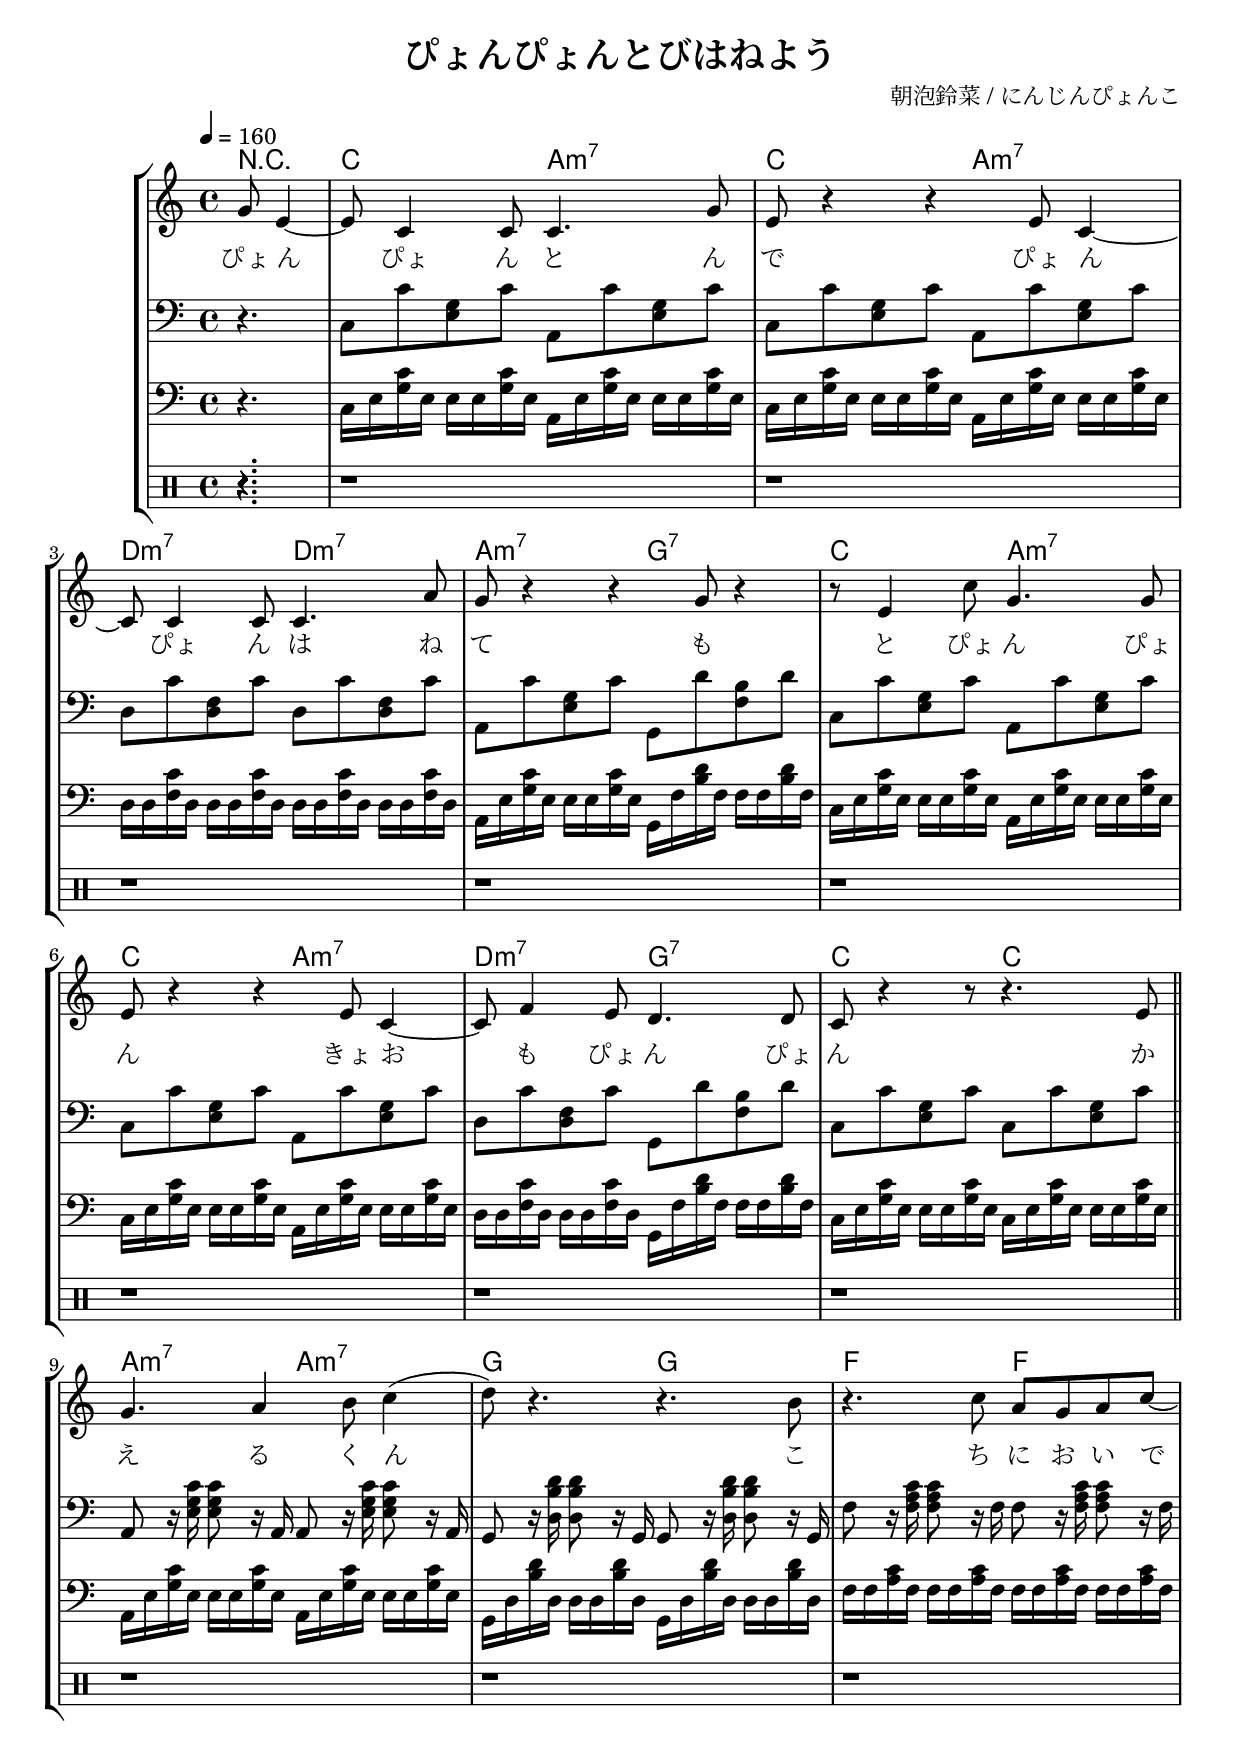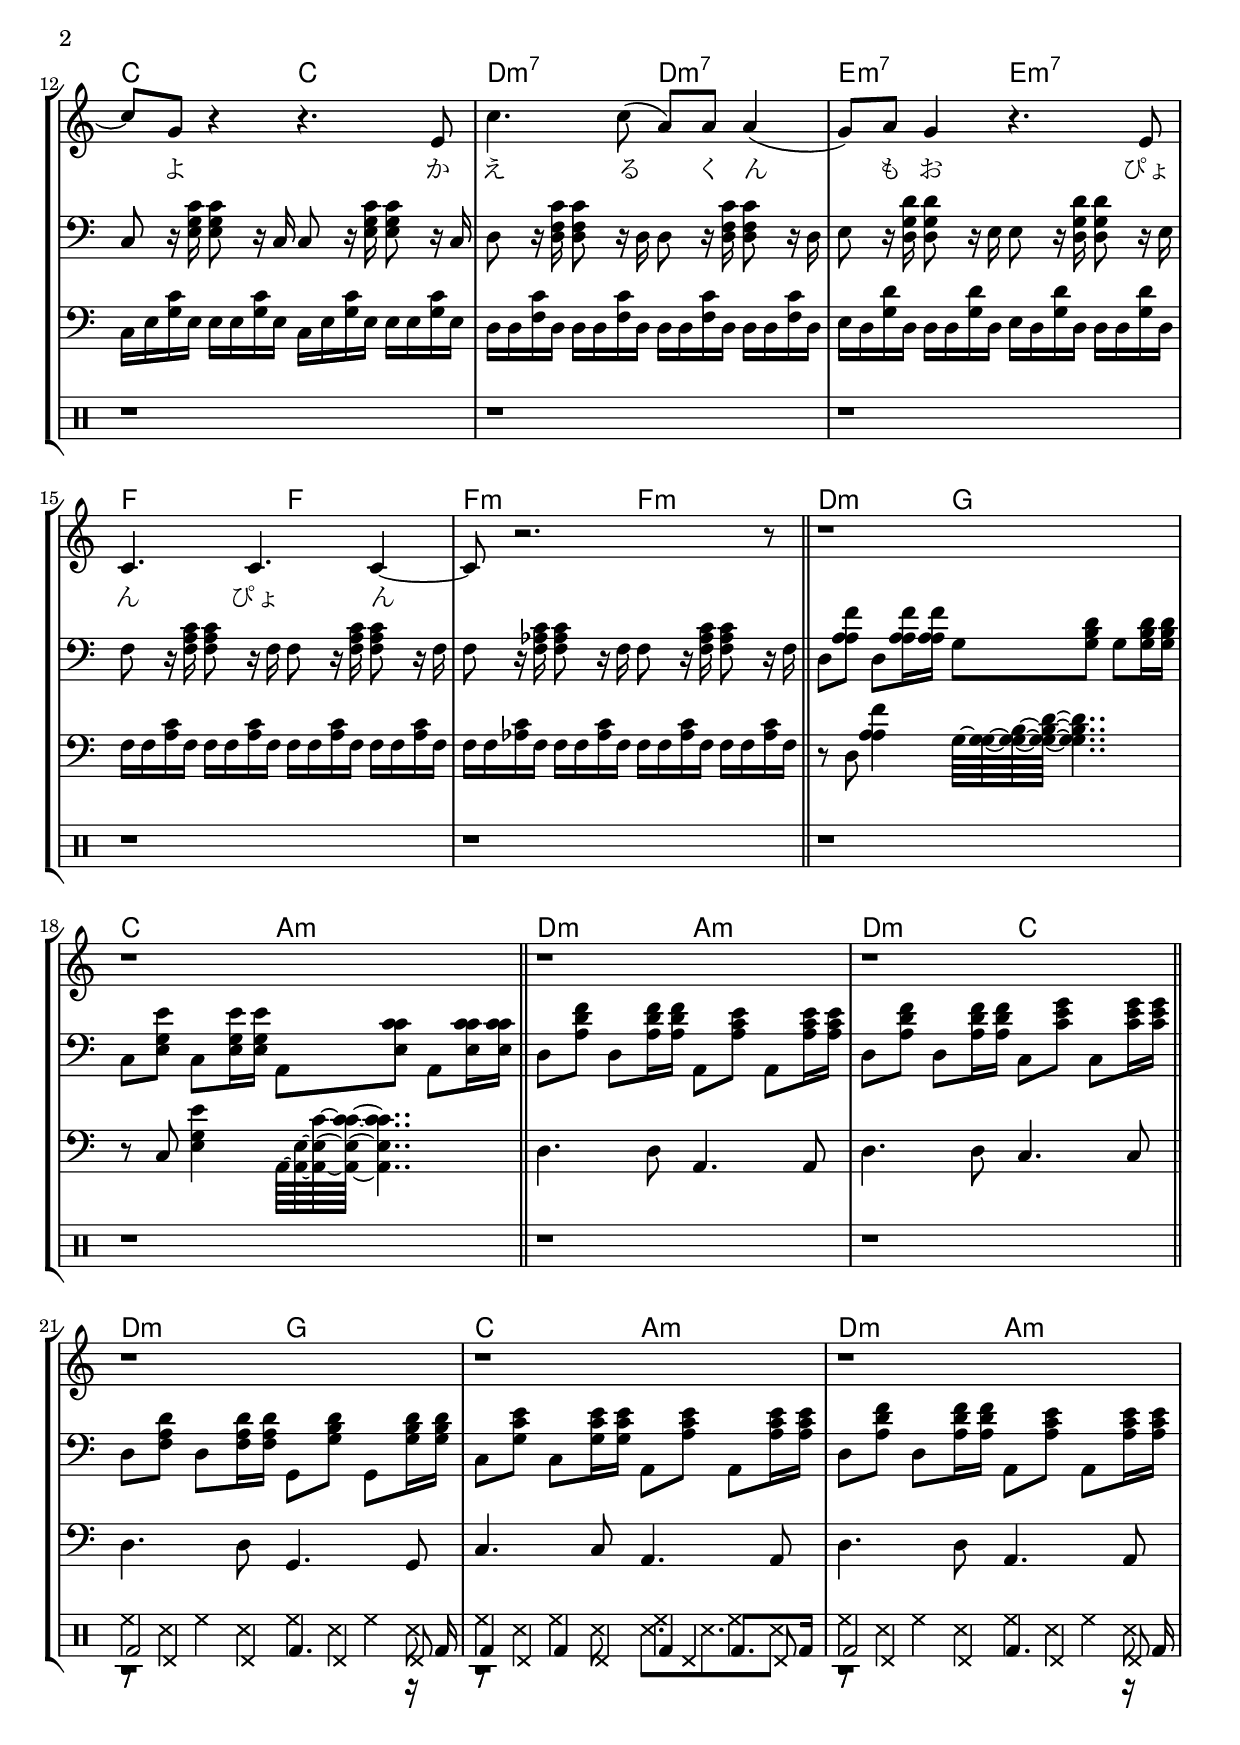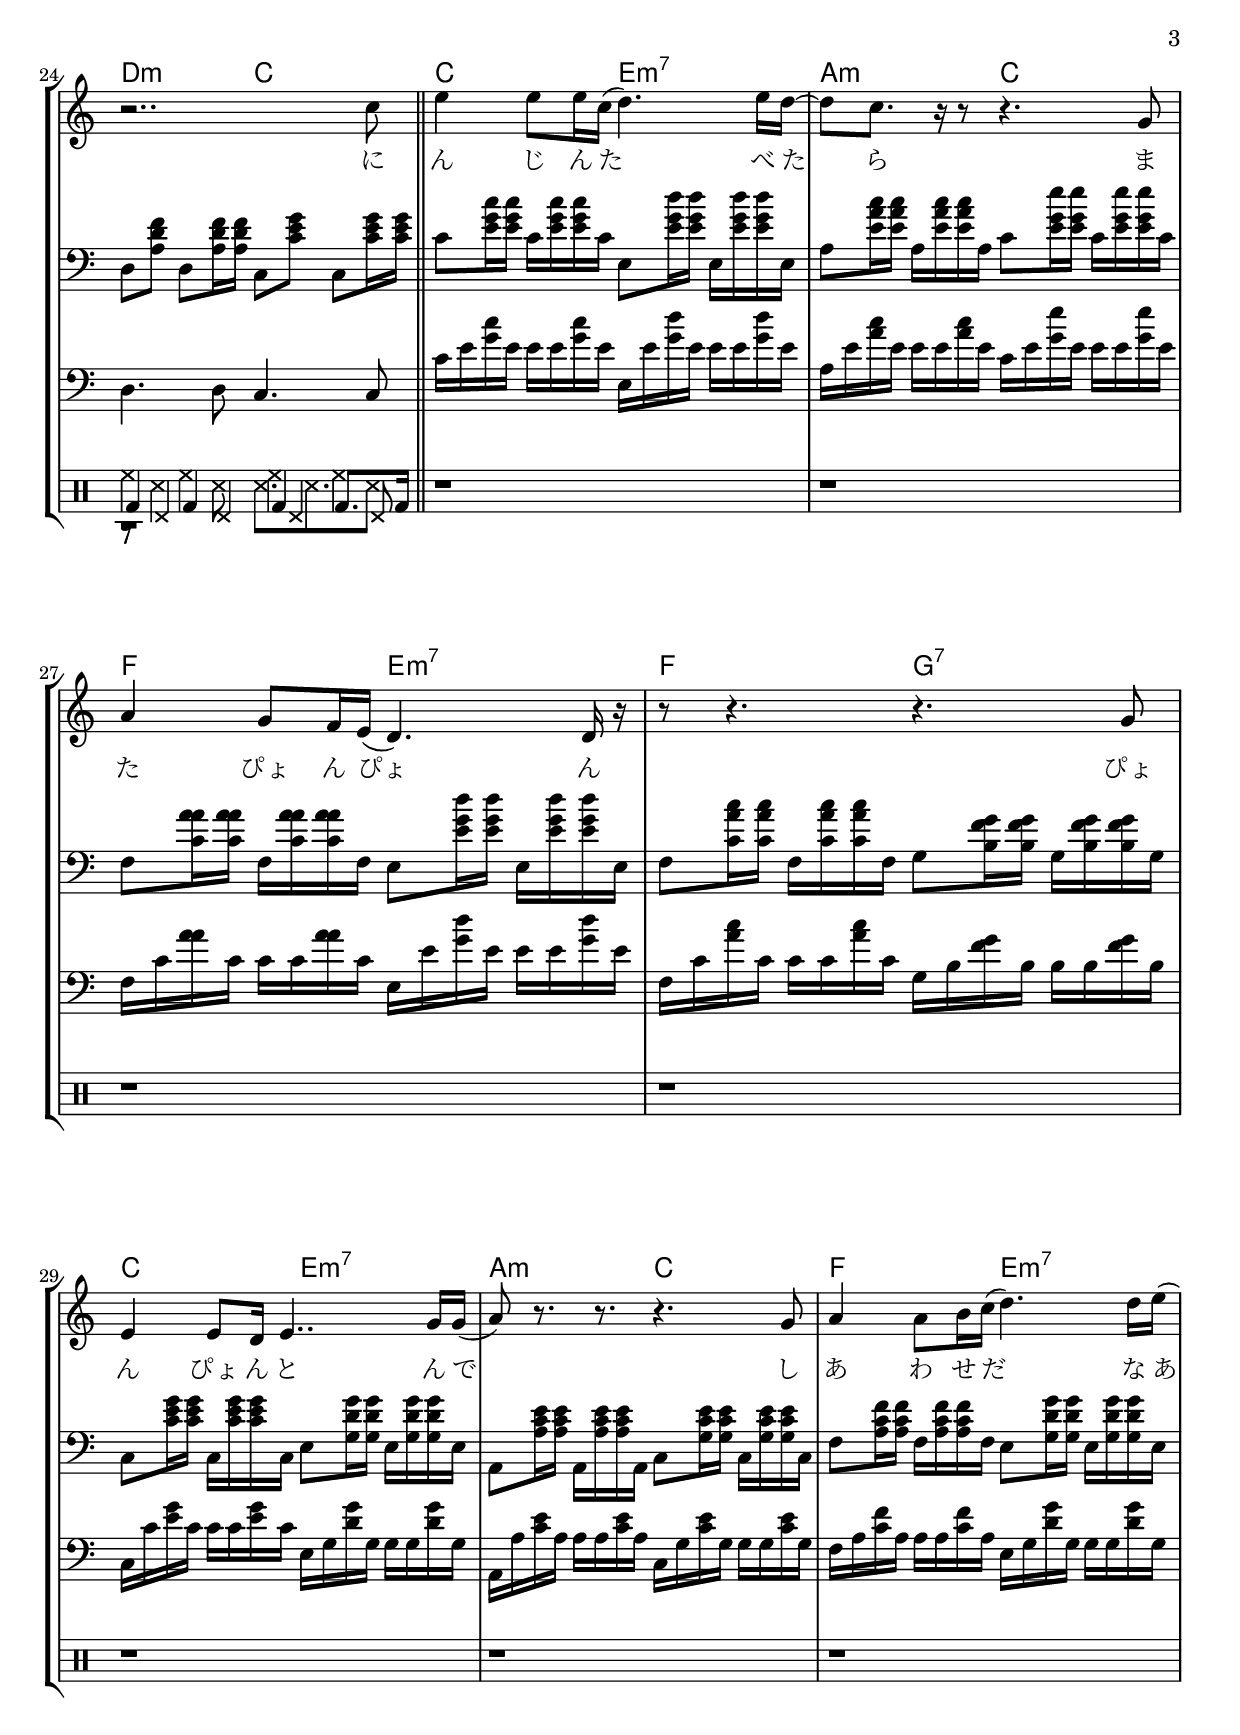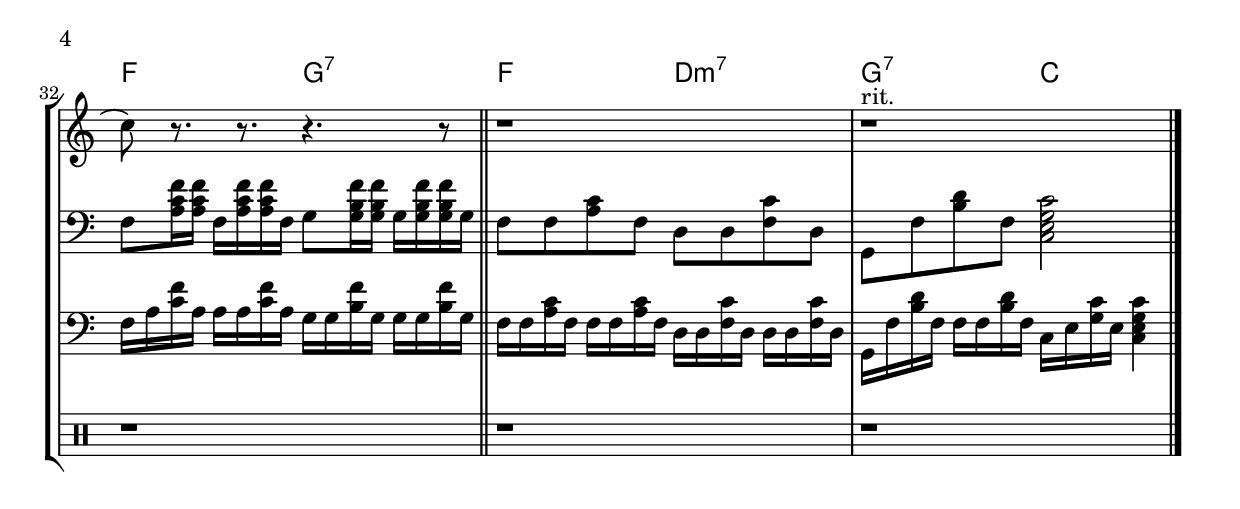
\version "2.12.1"

\header {
	title = \markup {ぴょんぴょんとびはねよう}
	composer = \markup \center-column {"朝泡鈴菜 / にんじんぴょんこ"}
}

harmony = \chordmode {
		r4.c2 a:min7 c a:min7 d:min7 d:min7 a:min7 g:7 c a:min7 c a:min7 d:min7 g:7 c c 

	a:min7 a:min7 g g f f c c d:min7 d:min7 e:min7 e:min7 f f f:m f:m 

	d:m g c a:m 

	d:m a:m d:m c 

	d:m g c a:m d:m a:m d:m c 

	c e:min7 a:m c f e:min7 f g:7 c e:min7 a:m c f e:min7 f g:7 

	f d:min7 g:7 c 
}

melody = {
	\set Staff.midiInstrument = #"fss0.29"
	\partial 8*3
		\key c \major
	\tempo 4 = 160
g'8  e'4~ 
	e'8  c'4  c'8  c'4.  g'8 
	e'8  r4  r4  e'8  c'4~ 
	c'8  c'4  c'8  c'4.  a'8 
	g'8  r4  r4  g'8  r4 
	r8  e'4  c''8  g'4.  g'8 
	e'8  r4  r4  e'8  c'4~ 
	c'8  f'4  e'8  d'4.  d'8 
	c'8  r4  r8  	r4. 	\set Staff.midiInstrument = #"fss0.29"
	e'8 
	g'4.  a'4  b'8  c''4 
	(d''8)  r4.  r4.  b'8 
	r4.  c''8  a'8  g'8  a'8  c''8~ 
	c''8  g'8  r4  r4.  e'8 
	c''4.  c''8  (a'8)  a'8  a'4 
	(g'8)  a'8  g'4  r4.  e'8 
	c'4.  c'4.  c'4~ 
	c'8  r2.  	r8 	r1 | r1   
	r1 | r1   
	r1 | r1 | r1 | r2.. 
	\set Staff.midiInstrument = #"fss0.29"
	c''8 
	e''4  e''8  e''16  c''16  (d''4.)  e''16  d''16~ 
	d''8  c''8.  r16  r8  r4.  g'8 
	a'4  g'8  f'16  e'16  (d'4.)  d'16  r16 
	r8  r4.  r4.  g'8 
	e'4  e'8  d'16  e'4..  g'16  g'16 
	(a'8)  r8.  r8.  r4.  g'8 
	a'4  a'8  b'16  c''16  (d''4.)  d''16  e''16 
	(c''8)  r8.  r8.  r4.  	r8 	r1 | r1^"rit." \bar "|."
}

words = \lyricmode {
	ぴょ  ん  ぴょ  ん  と  ん  で  ぴょ  ん  ぴょ  ん  は  ね  て  も  と  ぴょ  ん  ぴょ  ん  きょ  お  も  ぴょ  ん  ぴょ  ん  
	か  え  る  く  ん  こ  ち  に  お  い  で  よ  か  え  る  く  ん  も  お  ぴょ  ん  ぴょ  ん  
	
	
	
	に  ん  じ  ん  た  べ  た  ら  ま  た  ぴょ  ん  ぴょ  ん  ぴょ  ん  ぴょ  ん  と  ん  で  し  あ  わ  せ  だ  な  あ  
	
}

tempochange = {
	\tempo 4 = 160
	r1 | r1 | r1 | r1 | r1 | r1 | r1 | r1 \bar "||"
	\tempo 4 = 160
	r1 | r1 | r1 | r1 | r1 | r1 | r1 | r1 \bar "||"
	\tempo 4 = 160
	r1 | r1 \bar "||"
	\tempo 4 = 160
	r1 | r1 \bar "||"
	\tempo 4 = 160
	r1 | r1 | r1 | r1 \bar "||"
	\tempo 4 = 160
	r1 | r1 | r1 | r1 | r1 | r1 | r1 | r1 \bar "||"
	\tempo 4 = 160
	r1 | \tempo 4 = 120 r2 \tempo 4 = 106 r2 \bar "|."
}

mainacc = {
	\clef bass
	\set Staff.midiInstrument = #"Ocarina"
	\key c \major
	\tempo 4 = 160
	\partial 8*3
	r4.	c8 c' <e g> c'
	a,8 c' <e g> c'
	c8 c' <e g> c'
	a,8 c' <e g> c'
	d8 c' <d f> c'
	d8 c' <d f> c'
	a,8 c' <e g> c'
	g,8 d' <f b> d'
	c8 c' <e g> c'
	a,8 c' <e g> c'
	c8 c' <e g> c'
	a,8 c' <e g> c'
	d8 c' <d f> c'
	g,8 d' <f b> d'
	c8 c' <e g> c'
	c8 c' <e g> c'
	\bar "||"

	\set Staff.midiInstrument = #"Ocarina"
	a,8 r16 <e g c'>16 <e g c'>8 r16 a,16
	a,8 r16 <e g c'>16 <e g c'>8 r16 a,16
	g,8 r16 <d b d'>16 <d b d'>8 r16 g,16
	g,8 r16 <d b d'>16 <d b d'>8 r16 g,16
	f8 r16 <f a c'>16 <f a c'>8 r16 f16
	f8 r16 <f a c'>16 <f a c'>8 r16 f16
	c8 r16 <e g c'>16 <e g c'>8 r16 c16
	c8 r16 <e g c'>16 <e g c'>8 r16 c16
	d8 r16 <d f c'>16 <d f c'>8 r16 d16
	d8 r16 <d f c'>16 <d f c'>8 r16 d16
	e8 r16 <d g d'>16 <d g d'>8 r16 e16
	e8 r16 <d g d'>16 <d g d'>8 r16 e16
	f8 r16 <f a c'>16 <f a c'>8 r16 f16
	f8 r16 <f a c'>16 <f a c'>8 r16 f16
	f8 r16 <f as c'>16 <f as c'>8 r16 f16
	f8 r16 <f as c'>16 <f as c'>8 r16 f16
	\bar "||"

	\set Staff.midiInstrument = #"Blown Bottle"
	d8 <a a f'> d <a a f'>16 <a a f'>
	g8 <g b d'> g <g b d'>16 <g b d'>
	c8 <e g e'> c <e g e'>16 <e g e'>
	a,8 <e c' c'> a, <e c' c'>16 <e c' c'>
	\bar "||"

	\set Staff.midiInstrument = #"Blown Bottle"
	d8 <a d' f'> d <a d' f'>16 <a d' f'>
	a,8 <a c' e'> a, <a c' e'>16 <a c' e'>
	d8 <a d' f'> d <a d' f'>16 <a d' f'>
	c8 <c' e' g'> c <c' e' g'>16 <c' e' g'>
	\bar "||"

	\set Staff.midiInstrument = #"Blown Bottle"
	d8 <f a d'> d <f a d'>16 <f a d'>
	g,8 <g b d'> g, <g b d'>16 <g b d'>
	c8 <g c' e'> c <g c' e'>16 <g c' e'>
	a,8 <a c' e'> a, <a c' e'>16 <a c' e'>
	d8 <a d' f'> d <a d' f'>16 <a d' f'>
	a,8 <a c' e'> a, <a c' e'>16 <a c' e'>
	d8 <a d' f'> d <a d' f'>16 <a d' f'>
	c8 <c' e' g'> c <c' e' g'>16 <c' e' g'>
	\bar "||"

	\set Staff.midiInstrument = #"Ocarina"
	c'8 <e' g' c''>16 <e' g' c''>16   c'16 <e' g' c''>16 <e' g' c''>16 c'16
	e8 <e' g' d''>16 <e' g' d''>16   e16 <e' g' d''>16 <e' g' d''>16 e16
	a8 <e' a' c''>16 <e' a' c''>16   a16 <e' a' c''>16 <e' a' c''>16 a16
	c'8 <e' g' e''>16 <e' g' e''>16   c'16 <e' g' e''>16 <e' g' e''>16 c'16
	f8 <c' a' a'>16 <c' a' a'>16   f16 <c' a' a'>16 <c' a' a'>16 f16
	e8 <e' g' d''>16 <e' g' d''>16   e16 <e' g' d''>16 <e' g' d''>16 e16
	f8 <c' a' c''>16 <c' a' c''>16   f16 <c' a' c''>16 <c' a' c''>16 f16
	g8 <b f' g'>16 <b f' g'>16   g16 <b f' g'>16 <b f' g'>16 g16
	c8 <c' e' g'>16 <c' e' g'>16   c16 <c' e' g'>16 <c' e' g'>16 c16
	e8 <g d' g'>16 <g d' g'>16   e16 <g d' g'>16 <g d' g'>16 e16
	a,8 <a c' e'>16 <a c' e'>16   a,16 <a c' e'>16 <a c' e'>16 a,16
	c8 <g c' e'>16 <g c' e'>16   c16 <g c' e'>16 <g c' e'>16 c16
	f8 <a c' f'>16 <a c' f'>16   f16 <a c' f'>16 <a c' f'>16 f16
	e8 <g d' g'>16 <g d' g'>16   e16 <g d' g'>16 <g d' g'>16 e16
	f8 <a c' f'>16 <a c' f'>16   f16 <a c' f'>16 <a c' f'>16 f16
	g8 <g b f'>16 <g b f'>16   g16 <g b f'>16 <g b f'>16 g16
	\bar "||"

	\set Staff.midiInstrument = #"Ocarina"
	f8 f <a c'> f
	d8 d <f c'> d
	g,8 f <b d'> f
	<c e g c'>2
	\bar "|."
}

subacc = {
	\clef bass
	\set Staff.midiInstrument = #"Electric Guitar (clean)"
	\key c \major
	\tempo 4 = 160
	\partial 8*3
	r4.	c16 e <g c'> e e e <g c'> e
	a,16 e <g c'> e e e <g c'> e
	c16 e <g c'> e e e <g c'> e
	a,16 e <g c'> e e e <g c'> e
	d16 d <f c'> d d d <f c'> d
	d16 d <f c'> d d d <f c'> d
	a,16 e <g c'> e e e <g c'> e
	g,16 f <b d'> f f f <b d'> f
	c16 e <g c'> e e e <g c'> e
	a,16 e <g c'> e e e <g c'> e
	c16 e <g c'> e e e <g c'> e
	a,16 e <g c'> e e e <g c'> e
	d16 d <f c'> d d d <f c'> d
	g,16 f <b d'> f f f <b d'> f
	c16 e <g c'> e e e <g c'> e
	c16 e <g c'> e e e <g c'> e
	\bar "||"

	\set Staff.midiInstrument = #"Electric Guitar (clean)"
	a,16 e <g c'> e e e <g c'> e
	a,16 e <g c'> e e e <g c'> e
	g,16 d <b d'> d d d <b d'> d
	g,16 d <b d'> d d d <b d'> d
	f16 f <a c'> f f f <a c'> f
	f16 f <a c'> f f f <a c'> f
	c16 e <g c'> e e e <g c'> e
	c16 e <g c'> e e e <g c'> e
	d16 d <f c'> d d d <f c'> d
	d16 d <f c'> d d d <f c'> d
	e16 d <g d'> d d d <g d'> d
	e16 d <g d'> d d d <g d'> d
	f16 f <a c'> f f f <a c'> f
	f16 f <a c'> f f f <a c'> f
	f16 f <as c'> f f f <as c'> f
	f16 f <as c'> f f f <as c'> f
	\bar "||"

	\set Staff.midiInstrument = #"Koto"
	r8 d8 <a a f'>4
	g64~ <g~ g~> <g~ g~ b~> <g g b d'>~ <g g b d'>4..
	r8 c8 <e g e'>4
	a,64~ <a,~ e~> <a,~ e~ c'~> <a, e c' c'>~ <a, e c' c'>4..
	\bar "||"

	\set Staff.midiInstrument = #"Koto"
	d4.d8
	a,4.a,8
	d4.d8
	c4.c8
	\bar "||"

	\set Staff.midiInstrument = #"Koto"
	d4.d8
	g,4.g,8
	c4.c8
	a,4.a,8
	d4.d8
	a,4.a,8
	d4.d8
	c4.c8
	\bar "||"

	\set Staff.midiInstrument = #"Electric Guitar (clean)"
	c'16 e' <g' c''> e' e' e' <g' c''> e'
	e16 e' <g' d''> e' e' e' <g' d''> e'
	a16 e' <a' c''> e' e' e' <a' c''> e'
	c'16 e' <g' e''> e' e' e' <g' e''> e'
	f16 c' <a' a'> c' c' c' <a' a'> c'
	e16 e' <g' d''> e' e' e' <g' d''> e'
	f16 c' <a' c''> c' c' c' <a' c''> c'
	g16 b <f' g'> b b b <f' g'> b
	c16 c' <e' g'> c' c' c' <e' g'> c'
	e16 g <d' g'> g g g <d' g'> g
	a,16 a <c' e'> a a a <c' e'> a
	c16 g <c' e'> g g g <c' e'> g
	f16 a <c' f'> a a a <c' f'> a
	e16 g <d' g'> g g g <d' g'> g
	f16 a <c' f'> a a a <c' f'> a
	g16 g <b f'> g g g <b f'> g
	\bar "||"

	\set Staff.midiInstrument = #"Electric Guitar (clean)"
	f16 f <a c'> f f f <a c'> f
	d16 d <f c'> d d d <f c'> d
	g,16 f <b d'> f f f <b d'> f
	c16 e <g c'> e <c e g c'>4
	\bar "|."
}

percA = {
	\drummode {
	\partial 8*3
	r4.	r1 |r1 |r1 |r1 |r1 |r1 |r1 |r1 \bar "||"
	r1 |r1 |r1 |r1 |r1 |r1 |r1 |r1 \bar "||"
	r1 |r1 \bar "||"
	r1 |r1 \bar "||"
	hh4 hh4 hh4 hh4  |hh4 hh4 hh4 hh4  |hh4 hh4 hh4 hh4  |hh4 hh4 hh4 hh4  \bar "||"
	r1 |r1 |r1 |r1 |r1 |r1 |r1 |r1 \bar "||"
	r1 |r1 \bar "|."
	}
}

percB = {
	\drummode {
	\partial 8*3
	r4.	r1 |r1 |r1 |r1 |r1 |r1 |r1 |r1 \bar "||"
	r1 |r1 |r1 |r1 |r1 |r1 |r1 |r1 \bar "||"
	r1 |r1 \bar "||"
	r1 |r1 \bar "||"
	r8 ss4 ss4 ss4 ss8  |r8 ss4 ss8 ss8. ss8. ss8  |r8 ss4 ss4 ss4 ss8  |r8 ss4 ss8 ss8. ss8. ss8  \bar "||"
	r1 |r1 |r1 |r1 |r1 |r1 |r1 |r1 \bar "||"
	r1 |r1 \bar "|."
	}
}

percC = {
	\drummode {
	\partial 8*3
	r4.	r1 |r1 |r1 |r1 |r1 |r1 |r1 |r1 \bar "||"
	r1 |r1 |r1 |r1 |r1 |r1 |r1 |r1 \bar "||"
	r1 |r1 \bar "||"
	r1 |r1 \bar "||"
	r8 hhp4 hhp4 hhp4 hhp8  |r8 hhp4 hhp4 hhp4 hhp8  |r8 hhp4 hhp4 hhp4 hhp8  |r8 hhp4 hhp4 hhp4 hhp8  \bar "||"
	r1 |r1 |r1 |r1 |r1 |r1 |r1 |r1 \bar "||"
	r1 |r1 \bar "|."
	}
}

percD = {
	\drummode {
	\partial 8*3
	r4.	r1 |r1 |r1 |r1 |r1 |r1 |r1 |r1 \bar "||"
	r1 |r1 |r1 |r1 |r1 |r1 |r1 |r1 \bar "||"
	r1 |r1 \bar "||"
	r1 |r1 \bar "||"
	bd2 bd4. r16 bd16  |bd4 bd4 bd4 bd8. bd16  |bd2 bd4. r16 bd16  |bd4 bd4 bd4 bd8. bd16  \bar "||"
	r1 |r1 |r1 |r1 |r1 |r1 |r1 |r1 \bar "||"
	r1 |r1 \bar "|."
	}
}

percE = {
	\drummode {
	\partial 8*3
	r4.	r1 |r1 |r1 |r1 |r1 |r1 |r1 |r1 \bar "||"
	r1 |r1 |r1 |r1 |r1 |r1 |r1 |r1 \bar "||"
	r1 |r1 \bar "||"
	r1 |r1 \bar "||"
	r1 | r1 | r1 | r1 \bar "||"
	r1 |r1 |r1 |r1 |r1 |r1 |r1 |r1 \bar "||"
	r1 |r1 \bar "|."
	}
}

\score {
	<<
		\new StaffGroup <<
			\new ChordNames {\harmony}
			\new Voice = "melody" {\melody}
			\new Lyrics \lyricsto "melody" \words
			\new Staff = "mainacc" {\mainacc}
			\new Staff = "subacc" {\subacc}
			\new DrumStaff <<
				\new DrumVoice {\percA}
				\new DrumVoice {\percB}
				\new DrumVoice {\percC}
				\new DrumVoice {\percD}
				\new DrumVoice {\percE}
			>>
		>>
	>>
	\layout { }
}
